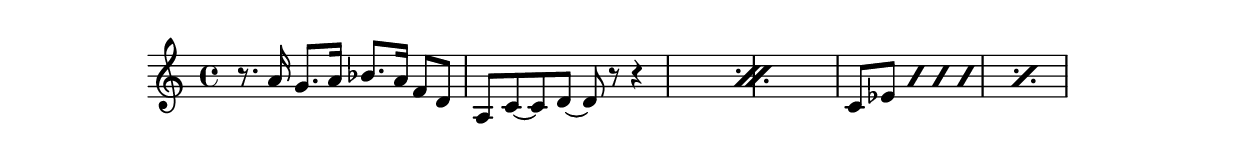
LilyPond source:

\version "1.9.2"
\header {
texidoc = "Measure  repeats are supported, and may be nested with beat repeats."
}
	
\score { \notes \relative c'' \context Voice { \time 4/4
   % riff
   \repeat "percent" 2 { r8. a16 g8. a16 bes8. a16 f8 d |  a c8 ~ c8 d8 ~ d8 r8 r4 }
   
   \repeat "percent" 2 { \repeat "percent" 4 { c8 es } }   
  }
}

